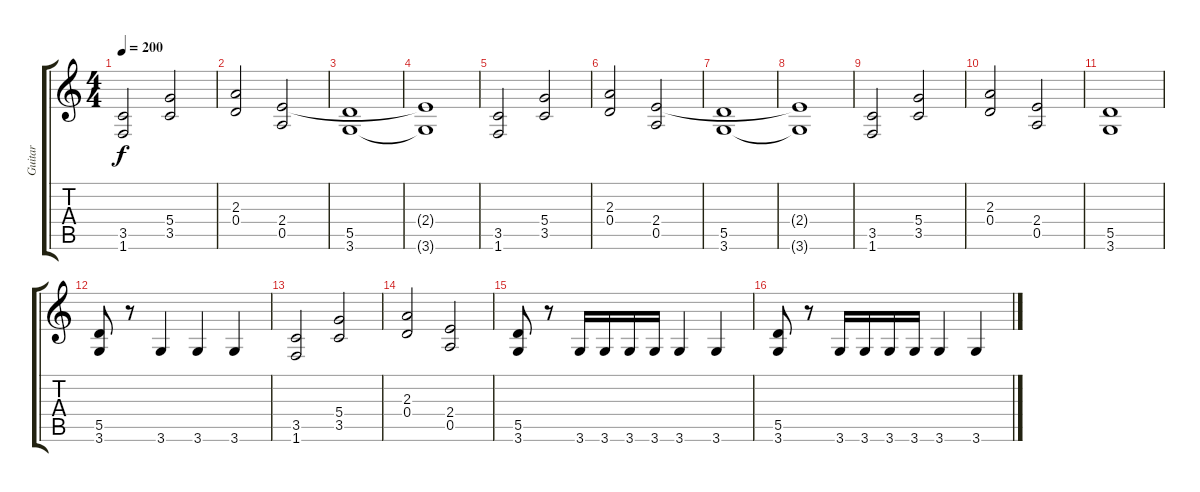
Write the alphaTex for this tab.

\track ("Guitar" "Guitar") {instrument distortionguitar}
\staff {score tabs}
\tuning (E4 B3 G3 D3 A2 E2) {hide}
\ts (4 4)
\tempo 200
\clef g2
\ks c
(3.5 1.6).2{dy f} (5.4 3.5).2 |
(2.3 0.4).2 (2.4 0.5).2 |
(5.5 3.6).1 |
(2.4{t} 3.6{t}).1 |
(3.5 1.6).2 (5.4 3.5).2 |
(2.3 0.4).2 (2.4 0.5).2 |
(5.5 3.6).1 |
(2.4{t} 3.6{t}).1 |
(3.5 1.6).2 (5.4 3.5).2 |
(2.3 0.4).2 (2.4 0.5).2 |
(5.5 3.6).1 |
(5.5 3.6).8 r.8 3.6.4 3.6.4 3.6.4 |
(3.5 1.6).2 (5.4 3.5).2 |
(2.3 0.4).2 (2.4 0.5).2 |
(5.5 3.6).8 r.8 3.6.16 3.6.16 3.6.16 3.6.16 3.6.4 3.6.4 |
(5.5 3.6).8 r.8 3.6.16 3.6.16 3.6.16 3.6.16 3.6.4 3.6.4
